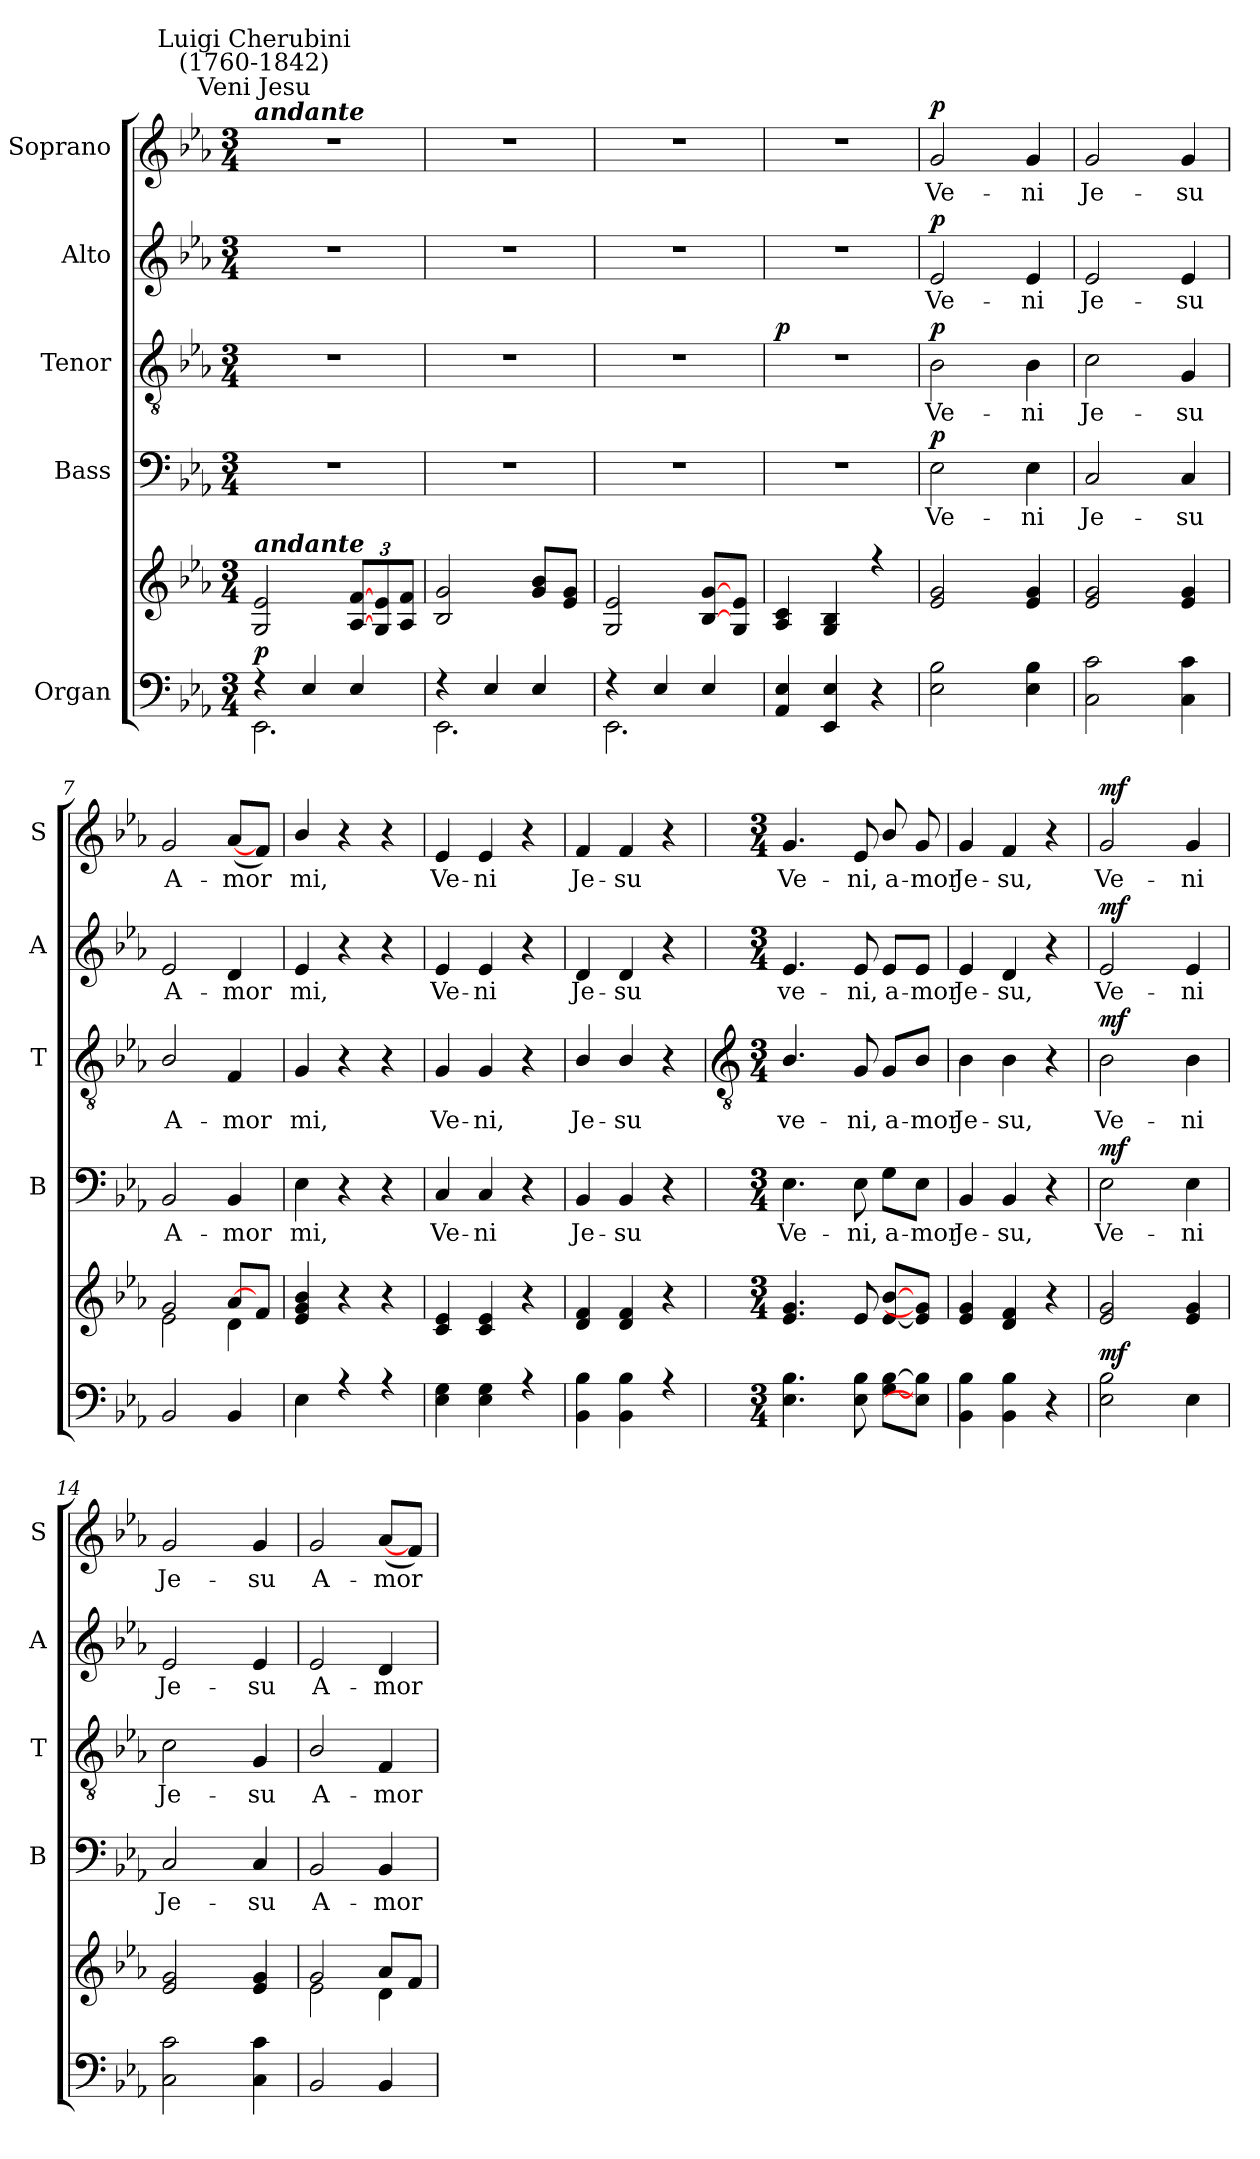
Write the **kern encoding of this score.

**kern	**kern	**dynam	**kern	**text	**dynam	**kern	**text	**dynam	**kern	**text	**dynam	**kern	**text	**dynam
*part5	*part5	*part5	*part4	*part4	*part4	*part3	*part3	*part3	*part2	*part2	*part2	*part1	*part1	*part1
*staff6	*staff5	*staff5/6	*staff4	*staff4	*staff4	*staff3	*staff3	*staff3	*staff2	*staff2	*staff2	*staff1	*staff1	*staff1
*I"Organ	*	*	*I"Bass	*	*	*I"Tenor	*	*	*I"Alto	*	*	*I"Soprano	*	*
*	*	*	*I'B	*	*	*I'T	*	*	*I'A	*	*	*I'S	*	*
*clefF4	*clefG2	*	*clefF4	*	*	*clefGv2	*	*	*clefG2	*	*	*clefG2	*	*
*k[b-e-a-]	*k[b-e-a-]	*	*k[b-e-a-]	*	*	*k[b-e-a-]	*	*	*k[b-e-a-]	*	*	*k[b-e-a-]	*	*
*E-:	*E-:	*	*E-:	*	*	*E-:	*	*	*E-:	*	*	*E-:	*	*
*M3/4	*M3/4	*	*M3/4	*	*	*M3/4	*	*	*M3/4	*	*	*M3/4	*	*
=1	=1	=1	=1	=1	=1	=1	=1	=1	=1	=1	=1	=1	=1	=1
*^	*^	*	*	*	*	*	*	*	*	*	*	*	*	*
!	!	!	!	!	!	!	!	!	!	!	!	!	!	!LO:TX:a:Bi:t=andante	!	!
!	!	!	!	!	!	!	!	!	!	!	!	!	!	!LO:TX:a:cj:t=Veni Jesu	!	!
!	!	!	!	!	!	!	!	!	!	!	!	!	!	!LO:TX:a:cj:t=Luigi Cherubini\n(1760-1842)	!	!
!	!	!LO:TX:a:Bi:t=andante	!	!	!	!	!	!	!	!	!	!	!	!	!	!
!	!	!	!LO:N:vis=1	!LO:DY:a=2	!LO:N:vis=1	!	!	!LO:N:vis=1	!	!	!LO:N:vis=1	!	!	!LO:N:vis=1	!	!
4r	2.EE-\	2G 2e-	2.ryy	p	2.r	.	.	2.r	.	.	2.r	.	.	2.r	.	.
4E-/	.	.	.	.	.	.	.	.	.	.	.	.	.	.	.	.
4E-/	.	[12A- [12fL	.	.	.	.	.	.	.	.	.	.	.	.	.	.
.	.	12G 12e-	.	.	.	.	.	.	.	.	.	.	.	.	.	.
.	.	12A- 12fJ	.	.	.	.	.	.	.	.	.	.	.	.	.	.
=2	=2	=2	=2	=2	=2	=2	=2	=2	=2	=2	=2	=2	=2	=2	=2	=2
!	!	!	!LO:N:vis=1	!	!LO:N:vis=1	!	!	!LO:N:vis=1	!	!	!LO:N:vis=1	!	!	!LO:N:vis=1	!	!
4r	2.EE-\	2B- 2g	2.ryy	.	2.r	.	.	2.r	.	.	2.r	.	.	2.r	.	.
4E-/	.	.	.	.	.	.	.	.	.	.	.	.	.	.	.	.
4E-/	.	8g 8b-L	.	.	.	.	.	.	.	.	.	.	.	.	.	.
.	.	8e- 8gJ	.	.	.	.	.	.	.	.	.	.	.	.	.	.
=3	=3	=3	=3	=3	=3	=3	=3	=3	=3	=3	=3	=3	=3	=3	=3	=3
!	!	!	!LO:N:vis=1	!	!LO:N:vis=1	!	!	!LO:N:vis=1	!	!	!LO:N:vis=1	!	!	!LO:N:vis=1	!	!
4r	2.EE-\	2G 2e-	2.ryy	.	2.r	.	.	2.r	.	.	2.r	.	.	2.r	.	.
4E-/	.	.	.	.	.	.	.	.	.	.	.	.	.	.	.	.
4E-/	.	[8B- [8gL	.	.	.	.	.	.	.	.	.	.	.	.	.	.
.	.	8G 8e-J	.	.	.	.	.	.	.	.	.	.	.	.	.	.
=4	=4	=4	=4	=4	=4	=4	=4	=4	=4	=4	=4	=4	=4	=4	=4	=4
!	!	!	!LO:N:vis=1	!	!LO:N:vis=1	!	!	!LO:N:vis=1	!	!LO:DY:a	!LO:N:vis=1	!	!	!LO:N:vis=1	!	!
4AA-/ 4E-/	4ryy	4A- 4c	2.ryy	.	2.r	.	.	2.r	.	p	2.r	.	.	2.r	.	.
4EE-/ 4E-/	4ryy	4G 4B-	.	.	.	.	.	.	.	.	.	.	.	.	.	.
4r	4ryy	4r	.	.	.	.	.	.	.	.	.	.	.	.	.	.
=5	=5	=5	=5	=5	=5	=5	=5	=5	=5	=5	=5	=5	=5	=5	=5	=5
!	!	!	!LO:N:vis=1	!	!	!LO:LY:b	!LO:DY:b	!	!LO:LY:b	!LO:DY:b	!	!LO:LY:b	!LO:DY:b	!	!LO:LY:b	!LO:DY:b
2E-\ 2B-\	4ryy	2e- 2g	2.ryy	.	2E-	Ve-	p	2B-	Ve-	p	2e-	Ve-	p	2g	Ve-	p
.	4ryy	.	.	.	.	.	.	.	.	.	.	.	.	.	.	.
!	!	!	!	!	!	!LO:LY:b	!	!	!LO:LY:b	!	!	!LO:LY:b	!	!	!LO:LY:b	!
4E-\ 4B-\	4ryy	4e- 4g	.	.	4E-	-ni	.	4B-	-ni	.	4e-	-ni	.	4g	-ni	.
=6	=6	=6	=6	=6	=6	=6	=6	=6	=6	=6	=6	=6	=6	=6	=6	=6
!	!	!	!LO:N:vis=1	!	!	!LO:LY:b	!	!	!LO:LY:b	!	!	!LO:LY:b	!	!	!LO:LY:b	!
2C\ 2c\	4ryy	2e- 2g	2.ryy	.	2C	Je-	.	2c	Je-	.	2e-	Je-	.	2g	Je-	.
.	4ryy	.	.	.	.	.	.	.	.	.	.	.	.	.	.	.
!	!	!	!	!	!	!LO:LY:b	!	!	!LO:LY:b	!	!	!LO:LY:b	!	!	!LO:LY:b	!
4C\ 4c\	4ryy	4e- 4g	.	.	4C	-su	.	4G	-su	.	4e-	-su	.	4g	-su	.
=7	=7	=7	=7	=7	=7	=7	=7	=7	=7	=7	=7	=7	=7	=7	=7	=7
!	!LO:N:vis=1	!	!	!	!	!LO:LY:b	!	!	!LO:LY:b	!	!	!LO:LY:b	!	!	!LO:LY:b	!
2BB-/	2.ryy	2g	2e-\	.	2BB-	A-	.	2B-/	A-	.	2e-	A-	.	2g	A-	.
!	!	!	!	!	!	!LO:LY:b	!	!	!LO:LY:b	!	!	!LO:LY:b	!	!	!LO:LY:b	!
4BB-/	.	[8a-L	4d\	.	4BB-	-mor	.	4F	-mor	.	4d	-mor	.	(<[8a-L	-mor	.
.	.	8fJ	.	.	.	.	.	.	.	.	.	.	.	8fJ)	.	.
=8	=8	=8	=8	=8	=8	=8	=8	=8	=8	=8	=8	=8	=8	=8	=8	=8
!	!LO:N:vis=1	!	!	!	!	!LO:LY:b	!	!	!LO:LY:b	!	!	!LO:LY:b	!	!	!LO:LY:b	!
4E-\	2.ryy	4e- 4g 4b-	4ryy	.	4E-	mi,	.	4G	mi,	.	4e-	mi,	.	4b-/	mi,	.
4r	.	4r	4ryy	.	4r	.	.	4r	.	.	4r	.	.	4r	.	.
4r	.	4r	4ryy	.	4r	.	.	4r	.	.	4r	.	.	4r	.	.
=9	=9	=9	=9	=9	=9	=9	=9	=9	=9	=9	=9	=9	=9	=9	=9	=9
!	!LO:N:vis=1	!	!	!	!	!LO:LY:b	!	!	!LO:LY:b	!	!	!LO:LY:b	!	!	!LO:LY:b	!
4E-\ 4G\	2.ryy	4c 4e-	4ryy	.	4C	Ve-	.	4G	Ve-	.	4e-	Ve-	.	4e-	Ve-	.
!	!	!	!	!	!	!LO:LY:b	!	!	!LO:LY:b	!	!	!LO:LY:b	!	!	!LO:LY:b	!
4E-\ 4G\	.	4c 4e-	4ryy	.	4C	-ni	.	4G	-ni,	.	4e-	-ni	.	4e-	-ni	.
4r	.	4r	4ryy	.	4r	.	.	4r	.	.	4r	.	.	4r	.	.
=10	=10	=10	=10	=10	=10	=10	=10	=10	=10	=10	=10	=10	=10	=10	=10	=10
!	!LO:N:vis=1	!	!	!	!	!LO:LY:b	!	!	!LO:LY:b	!	!	!LO:LY:b	!	!	!LO:LY:b	!
4BB-\ 4B-\	2.ryy	4d 4f	4ryy	.	4BB-	Je-	.	4B-/	Je-	.	4d	Je-	.	4f	Je-	.
!	!	!	!	!	!	!LO:LY:b	!	!	!LO:LY:b	!	!	!LO:LY:b	!	!	!LO:LY:b	!
4BB-\ 4B-\	.	4d 4f	4ryy	.	4BB-	-su	.	4B-/	-su	.	4d	-su	.	4f	-su	.
4r	.	4r	4ryy	.	4r	.	.	4r	.	.	4r	.	.	4r	.	.
*v	*v	*	*	*	*	*	*	*	*	*	*	*	*	*	*	*
!!LO:LB:g=z
=11	=11	=11	=11	=11	=11	=11	=11	=11	=11	=11	=11	=11	=11	=11	=11
*	*	*	*	*	*	*	*clefGv2	*	*	*	*	*	*	*	*
*M3/4	*M3/4	*	*	*M3/4	*	*	*M3/4	*	*	*M3/4	*	*	*M3/4	*	*
!	!	!	!	!	!LO:LY:b	!	!	!LO:LY:b	!	!	!LO:LY:b	!	!	!LO:LY:b	!
4.E- 4.B-	4.e- 4.g	4ryy	.	4.E-	Ve-	.	4.B-/	ve-	.	4.e-	ve-	.	4.g	Ve-	.
.	.	4ryy	.	.	.	.	.	.	.	.	.	.	.	.	.
!	!	!	!	!	!LO:LY:b	!	!	!LO:LY:b	!	!	!LO:LY:b	!	!	!LO:LY:b	!
8E- 8B-	8e-	.	.	8E-	-ni,	.	8G	-ni,	.	8e-	-ni,	.	8e-	-ni,	.
!	!	!	!	!	!LO:LY:b	!	!	!LO:LY:b	!	!	!LO:LY:b	!	!	!LO:LY:b	!
[8G [8B-L	[8e- [8b-L	4ryy	.	8G\L	a-	.	8G/L	a-	.	8e-/L	a-	.	8b-/	a-	.
!	!	!	!	!	!LO:LY:b	!	!	!LO:LY:b	!	!	!LO:LY:b	!	!	!LO:LY:b	!
8E-] 8B-]J	8e-] 8g]J	.	.	8E-\J	-mor	.	8B-/J	-mor	.	8e-/J	-mor	.	8g	-mor	.
=12	=12	=12	=12	=12	=12	=12	=12	=12	=12	=12	=12	=12	=12	=12	=12
!	!	!	!	!	!LO:LY:b	!	!	!LO:LY:b	!	!	!LO:LY:b	!	!	!LO:LY:b	!
4BB- 4B-	4e- 4g	4ryy	.	4BB-	Je-	.	4B-	Je-	.	4e-	Je-	.	4g	Je-	.
!	!	!	!	!	!LO:LY:b	!	!	!LO:LY:b	!	!	!LO:LY:b	!	!	!LO:LY:b	!
4BB- 4B-	4d 4f	4ryy	.	4BB-	-su,	.	4B-	-su,	.	4d	-su,	.	4f	-su,	.
4r	4r	4ryy	.	4r	.	.	4r	.	.	4r	.	.	4r	.	.
=13	=13	=13	=13	=13	=13	=13	=13	=13	=13	=13	=13	=13	=13	=13	=13
!	!	!	!LO:DY:a=2	!	!LO:LY:b	!LO:DY:b	!	!LO:LY:b	!LO:DY:b	!	!LO:LY:b	!LO:DY:b	!	!LO:LY:b	!LO:DY:b
2E- 2B-	2e- 2g	4ryy	mf	2E-	Ve-	mf	2B-	Ve-	mf	2e-	Ve-	mf	2g	Ve-	mf
.	.	4ryy	.	.	.	.	.	.	.	.	.	.	.	.	.
!	!	!	!	!	!LO:LY:b	!	!	!LO:LY:b	!	!	!LO:LY:b	!	!	!LO:LY:b	!
4E-	4e- 4g	4ryy	.	4E-	-ni	.	4B-	-ni	.	4e-	-ni	.	4g	-ni	.
=14	=14	=14	=14	=14	=14	=14	=14	=14	=14	=14	=14	=14	=14	=14	=14
!	!	!	!	!	!LO:LY:b	!	!	!LO:LY:b	!	!	!LO:LY:b	!	!	!LO:LY:b	!
2C 2c	2e- 2g	4ryy	.	2C	Je-	.	2c	Je-	.	2e-	Je-	.	2g	Je-	.
.	.	4ryy	.	.	.	.	.	.	.	.	.	.	.	.	.
!	!	!	!	!	!LO:LY:b	!	!	!LO:LY:b	!	!	!LO:LY:b	!	!	!LO:LY:b	!
4C 4c	4e- 4g	4ryy	.	4C	-su	.	4G	-su	.	4e-	-su	.	4g	-su	.
=15	=15	=15	=15	=15	=15	=15	=15	=15	=15	=15	=15	=15	=15	=15	=15
!	!	!	!	!	!LO:LY:b	!	!	!LO:LY:b	!	!	!LO:LY:b	!	!	!LO:LY:b	!
2BB-	2g	2e-\	.	2BB-	A-	.	2B-/	A-	.	2e-	A-	.	2g	A-	.
!	!	!	!	!	!LO:LY:b	!	!	!LO:LY:b	!	!	!LO:LY:b	!	!	!LO:LY:b	!
4BB-	8a-L	4d\	.	4BB-	-mor	.	4F	-mor	.	4d	-mor	.	(<[8a-L	-mor	.
.	8fJ	.	.	.	.	.	.	.	.	.	.	.	8fJ)	.	.
*	*v	*v	*	*	*	*	*	*	*	*	*	*	*	*	*
=	=	=	=	=	=	=	=	=	=	=	=	=	=	=
*-	*-	*-	*-	*-	*-	*-	*-	*-	*-	*-	*-	*-	*-	*-
